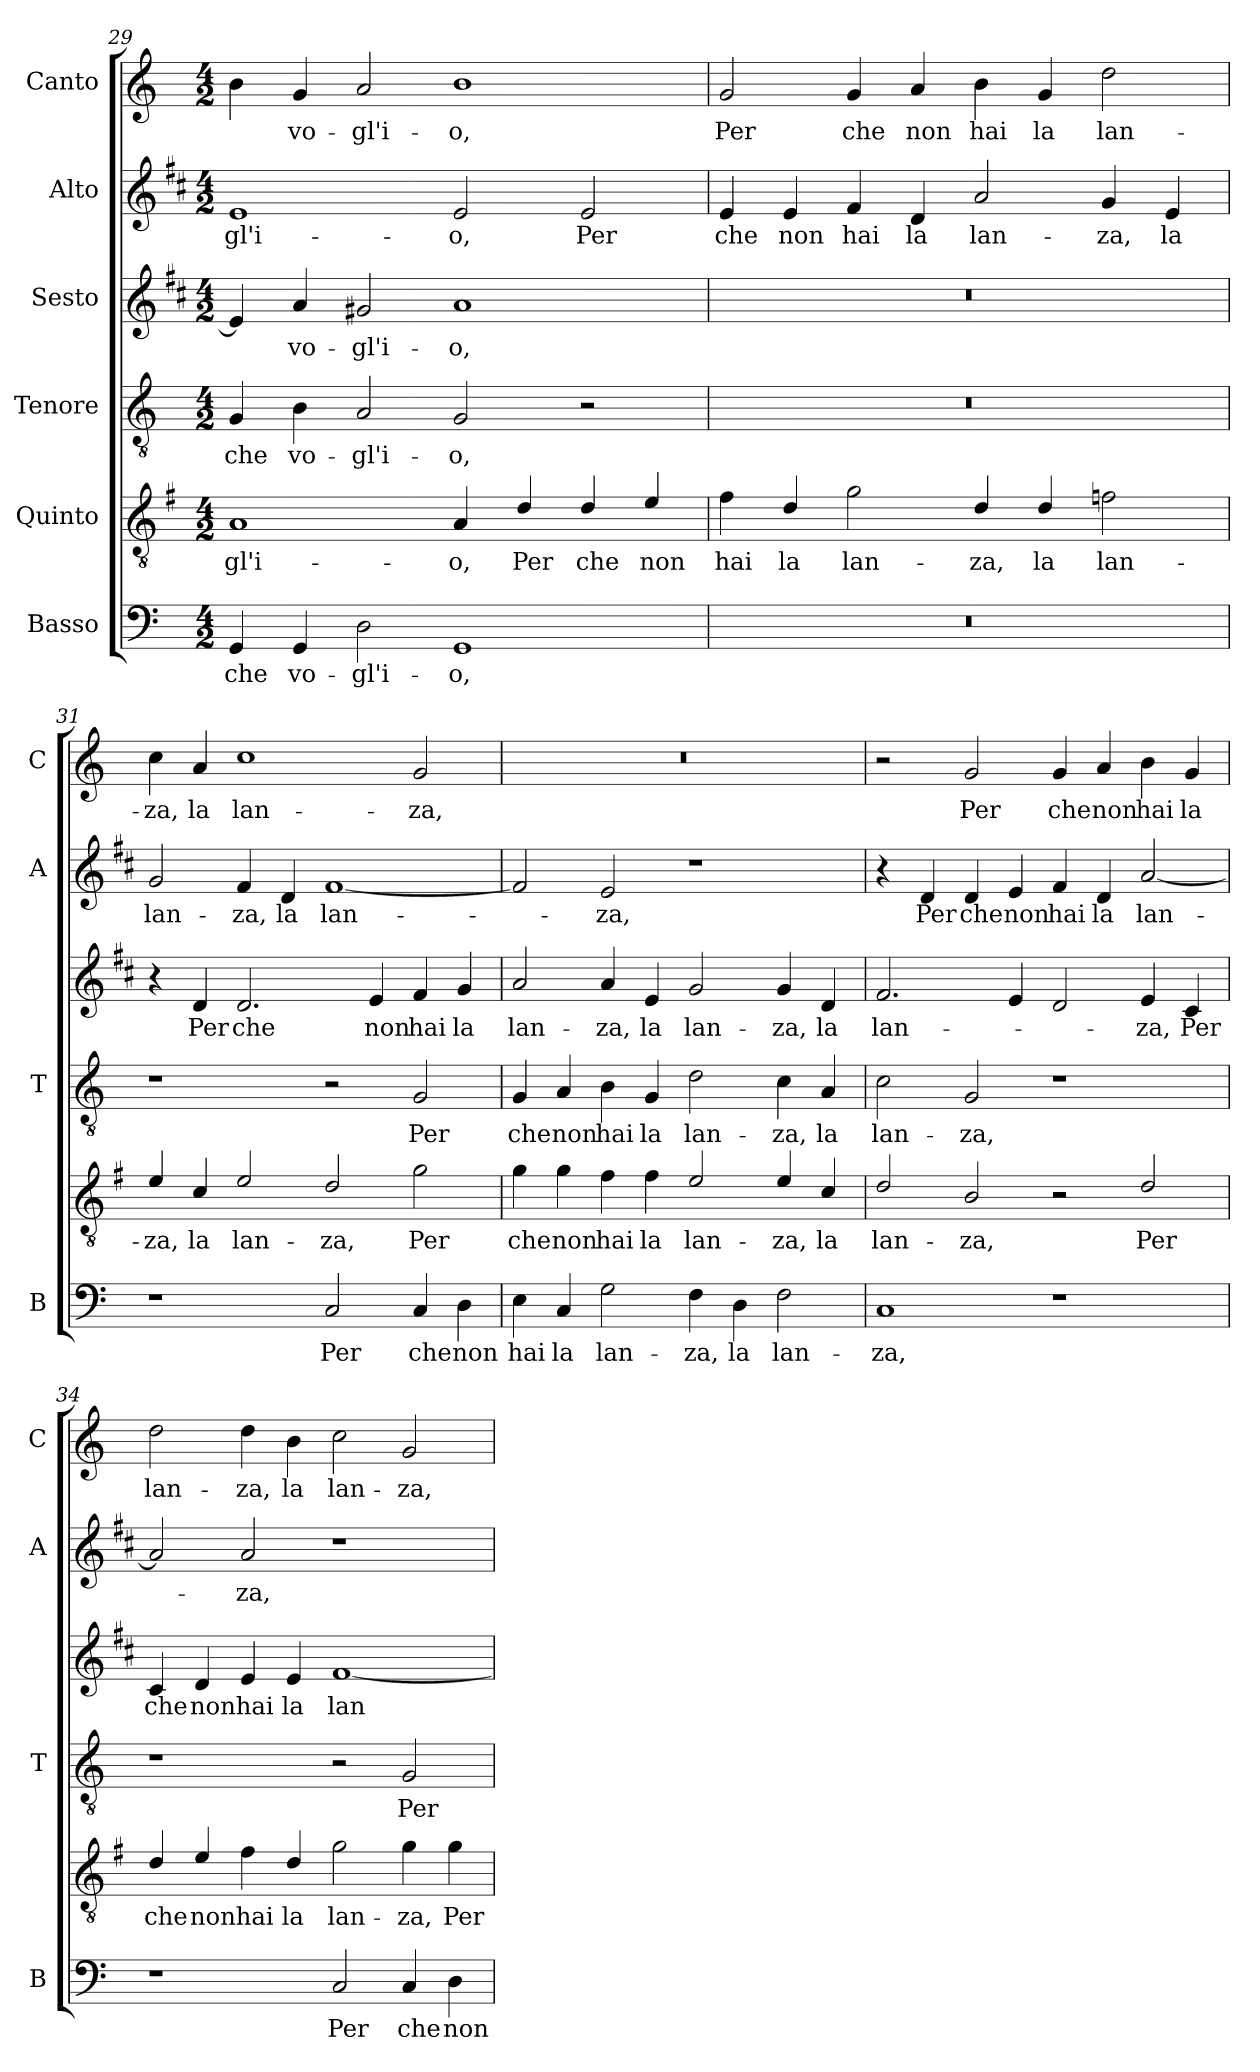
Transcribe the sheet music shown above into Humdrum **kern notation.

**kern	**text	**kern	**text	**kern	**text	**kern	**text	**kern	**text	**kern	**text
*part6	*part6	*part5	*part5	*part4	*part4	*part3	*part3	*part2	*part2	*part1	*part1
*staff6	*staff6	*staff5	*staff5	*staff4	*staff4	*staff3	*staff3	*staff2	*staff2	*staff1	*staff1
*I"Basso	*	*I"Quinto	*	*I"Tenore	*	*I"Sesto	*	*I"Alto	*	*I"Canto	*
*I'B	*	*	*	*I'T	*	*	*	*I'A	*	*I'C	*
*clefF4	*	*clefGv2	*	*clefGv2	*	*clefG2	*	*clefG2	*	*clefG2	*
*	*	*ITrd4c7	*	*	*	*ITrd1c2	*	*ITrd1c2	*	*	*
*k[]	*	*k[]	*	*k[]	*	*k[]	*	*k[]	*	*k[]	*
*C:	*	*C:	*	*C:	*	*C:	*	*C:	*	*C:	*
*M4/2	*	*M4/2	*	*M4/2	*	*M4/2	*	*M4/2	*	*M4/2	*
=29	=29	=29	=29	=29	=29	=29	=29	=29	=29	=29	=29
!	!LO:LY:b	!	!LO:LY:b	!	!LO:LY:b	!	!	!	!LO:LY:b	!	!
4GG/	che	1D	-gl'i-	4G/	che	4d/]	.	1d	-gl'i-	4b\	.
!	!LO:LY:b	!	!	!	!LO:LY:b	!	!LO:LY:b	!	!	!	!LO:LY:b
4GG/	vo-	.	.	4B\	vo-	4g/	vo-	.	.	4g/	vo-
!	!LO:LY:b	!	!	!	!LO:LY:b	!	!LO:LY:b	!	!	!	!LO:LY:b
2D\	-gl'i-	.	.	2A/	-gl'i-	2f#X/	-gl'i-	.	.	2a/	-gl'i-
!	!LO:LY:b	!	!LO:LY:b	!	!LO:LY:b	!	!LO:LY:b	!	!LO:LY:b	!	!LO:LY:b
1GG	-o,	4D/	-o,	2G/	-o,	1g	-o,	2d/	-o,	1b	-o,
!	!	!	!LO:LY:b	!	!	!	!	!	!	!	!
.	.	4G/	Per	.	.	.	.	.	.	.	.
!	!	!	!LO:LY:b	!	!	!	!	!	!LO:LY:b	!	!
.	.	4G/	che	2r	.	.	.	2d/	Per	.	.
!	!	!	!LO:LY:b	!	!	!	!	!	!	!	!
.	.	4A/	non	.	.	.	.	.	.	.	.
=30	=30	=30	=30	=30	=30	=30	=30	=30	=30	=30	=30
!	!	!	!LO:LY:b	!	!	!	!	!	!LO:LY:b	!	!LO:LY:b
0r	.	4B\	hai	0r	.	0r	.	4d/	che	2g/	Per
!	!	!	!LO:LY:b	!	!	!	!	!	!LO:LY:b	!	!
.	.	4G/	la	.	.	.	.	4d/	non	.	.
!	!	!	!LO:LY:b	!	!	!	!	!	!LO:LY:b	!	!LO:LY:b
.	.	2c\	lan-	.	.	.	.	4e/	hai	4g/	che
!	!	!	!	!	!	!	!	!	!LO:LY:b	!	!LO:LY:b
.	.	.	.	.	.	.	.	4c/	la	4a/	non
!	!	!	!LO:LY:b	!	!	!	!	!	!LO:LY:b	!	!LO:LY:b
.	.	4G/	-za,	.	.	.	.	2g/	lan-	4b\	hai
!	!	!	!LO:LY:b	!	!	!	!	!	!	!	!LO:LY:b
.	.	4G/	la	.	.	.	.	.	.	4g/	la
!	!	!	!LO:LY:b	!	!	!	!	!	!LO:LY:b	!	!LO:LY:b
.	.	2B-X\	lan-	.	.	.	.	4f/	-za,	2dd\	lan-
!	!	!	!	!	!	!	!	!	!LO:LY:b	!	!
.	.	.	.	.	.	.	.	4d/	la	.	.
!!LO:PB:g=z
=31	=31	=31	=31	=31	=31	=31	=31	=31	=31	=31	=31
!	!	!	!LO:LY:b	!	!	!	!	!	!LO:LY:b	!	!LO:LY:b
1r	.	4A/	-za,	1r	.	4r	.	2f/	lan-	4cc\	-za,
!	!	!	!LO:LY:b	!	!	!	!LO:LY:b	!	!	!	!LO:LY:b
.	.	4F/	la	.	.	4c/	Per	.	.	4a/	la
!	!	!	!LO:LY:b	!	!	!	!LO:LY:b	!	!LO:LY:b	!	!LO:LY:b
.	.	2A/	lan-	.	.	2.c/	che	4e/	-za,	1cc	lan-
!	!	!	!	!	!	!	!	!	!LO:LY:b	!	!
.	.	.	.	.	.	.	.	4c/	la	.	.
!	!LO:LY:b	!	!LO:LY:b	!	!	!	!	!	!LO:LY:b	!	!
2C/	Per	2G/	-za,	2r	.	.	.	[1e	lan-	.	.
!	!	!	!	!	!	!	!LO:LY:b	!	!	!	!
.	.	.	.	.	.	4d/	non	.	.	.	.
!	!LO:LY:b	!	!LO:LY:b	!	!LO:LY:b	!	!LO:LY:b	!	!	!	!LO:LY:b
4C/	che	2c\	Per	2G/	Per	4e/	hai	.	.	2g/	-za,
!	!LO:LY:b	!	!	!	!	!	!LO:LY:b	!	!	!	!
4D\	non	.	.	.	.	4f/	la	.	.	.	.
=32	=32	=32	=32	=32	=32	=32	=32	=32	=32	=32	=32
!	!LO:LY:b	!	!LO:LY:b	!	!LO:LY:b	!	!LO:LY:b	!	!	!	!
4E\	hai	4c\	che	4G/	che	2g/	lan-	2e/]	.	0r	.
!	!LO:LY:b	!	!LO:LY:b	!	!LO:LY:b	!	!	!	!	!	!
4C/	la	4c\	non	4A/	non	.	.	.	.	.	.
!	!LO:LY:b	!	!LO:LY:b	!	!LO:LY:b	!	!LO:LY:b	!	!LO:LY:b	!	!
2G\	lan-	4B\	hai	4B\	hai	4g/	-za,	2d/	-za,	.	.
!	!	!	!LO:LY:b	!	!LO:LY:b	!	!LO:LY:b	!	!	!	!
.	.	4B\	la	4G/	la	4d/	la	.	.	.	.
!	!LO:LY:b	!	!LO:LY:b	!	!LO:LY:b	!	!LO:LY:b	!	!	!	!
4F\	-za,	2A/	lan-	2d\	lan-	2f/	lan-	1r	.	.	.
!	!LO:LY:b	!	!	!	!	!	!	!	!	!	!
4D\	la	.	.	.	.	.	.	.	.	.	.
!	!LO:LY:b	!	!LO:LY:b	!	!LO:LY:b	!	!LO:LY:b	!	!	!	!
2F\	lan-	4A/	-za,	4c\	-za,	4f/	-za,	.	.	.	.
!	!	!	!LO:LY:b	!	!LO:LY:b	!	!LO:LY:b	!	!	!	!
.	.	4F/	la	4A/	la	4c/	la	.	.	.	.
=33	=33	=33	=33	=33	=33	=33	=33	=33	=33	=33	=33
!	!LO:LY:b	!	!LO:LY:b	!	!LO:LY:b	!	!LO:LY:b	!	!	!	!
1C	-za,	2G/	lan-	2c\	lan-	2.e/	lan-	4r	.	2r	.
!	!	!	!	!	!	!	!	!	!LO:LY:b	!	!
.	.	.	.	.	.	.	.	4c/	Per	.	.
!	!	!	!LO:LY:b	!	!LO:LY:b	!	!	!	!LO:LY:b	!	!LO:LY:b
.	.	2E/	-za,	2G/	-za,	.	.	4c/	che	2g/	Per
!	!	!	!	!	!	!	!	!	!LO:LY:b	!	!
.	.	.	.	.	.	4d/	.	4d/	non	.	.
!	!	!	!	!	!	!	!	!	!LO:LY:b	!	!LO:LY:b
1r	.	2r	.	1r	.	2c/	.	4e/	hai	4g/	che
!	!	!	!	!	!	!	!	!	!LO:LY:b	!	!LO:LY:b
.	.	.	.	.	.	.	.	4c/	la	4a/	non
!	!	!	!LO:LY:b	!	!	!	!LO:LY:b	!	!LO:LY:b	!	!LO:LY:b
.	.	2G/	Per	.	.	4d/	-za,	[2g/	lan-	4b\	hai
!	!	!	!	!	!	!	!LO:LY:b	!	!	!	!LO:LY:b
.	.	.	.	.	.	4B/	Per	.	.	4g/	la
=34	=34	=34	=34	=34	=34	=34	=34	=34	=34	=34	=34
!	!	!	!LO:LY:b	!	!	!	!LO:LY:b	!	!	!	!LO:LY:b
1r	.	4G/	che	1r	.	4B/	che	2g/]	.	2dd\	lan-
!	!	!	!LO:LY:b	!	!	!	!LO:LY:b	!	!	!	!
.	.	4A/	non	.	.	4c/	non	.	.	.	.
!	!	!	!LO:LY:b	!	!	!	!LO:LY:b	!	!LO:LY:b	!	!LO:LY:b
.	.	4B\	hai	.	.	4d/	hai	2g/	-za,	4dd\	-za,
!	!	!	!LO:LY:b	!	!	!	!LO:LY:b	!	!	!	!LO:LY:b
.	.	4G/	la	.	.	4d/	la	.	.	4b\	la
!	!LO:LY:b	!	!LO:LY:b	!	!	!	!LO:LY:b	!	!	!	!LO:LY:b
2C/	Per	2c\	lan-	2r	.	[1e	lan-	1r	.	2cc\	lan-
!	!LO:LY:b	!	!LO:LY:b	!	!LO:LY:b	!	!	!	!	!	!LO:LY:b
4C/	che	4c\	-za,	2G/	Per	.	.	.	.	2g/	-za,
!	!LO:LY:b	!	!LO:LY:b	!	!	!	!	!	!	!	!
4D\	non	4c\	Per	.	.	.	.	.	.	.	.
=	=	=	=	=	=	=	=	=	=	=	=
*-	*-	*-	*-	*-	*-	*-	*-	*-	*-	*-	*-
